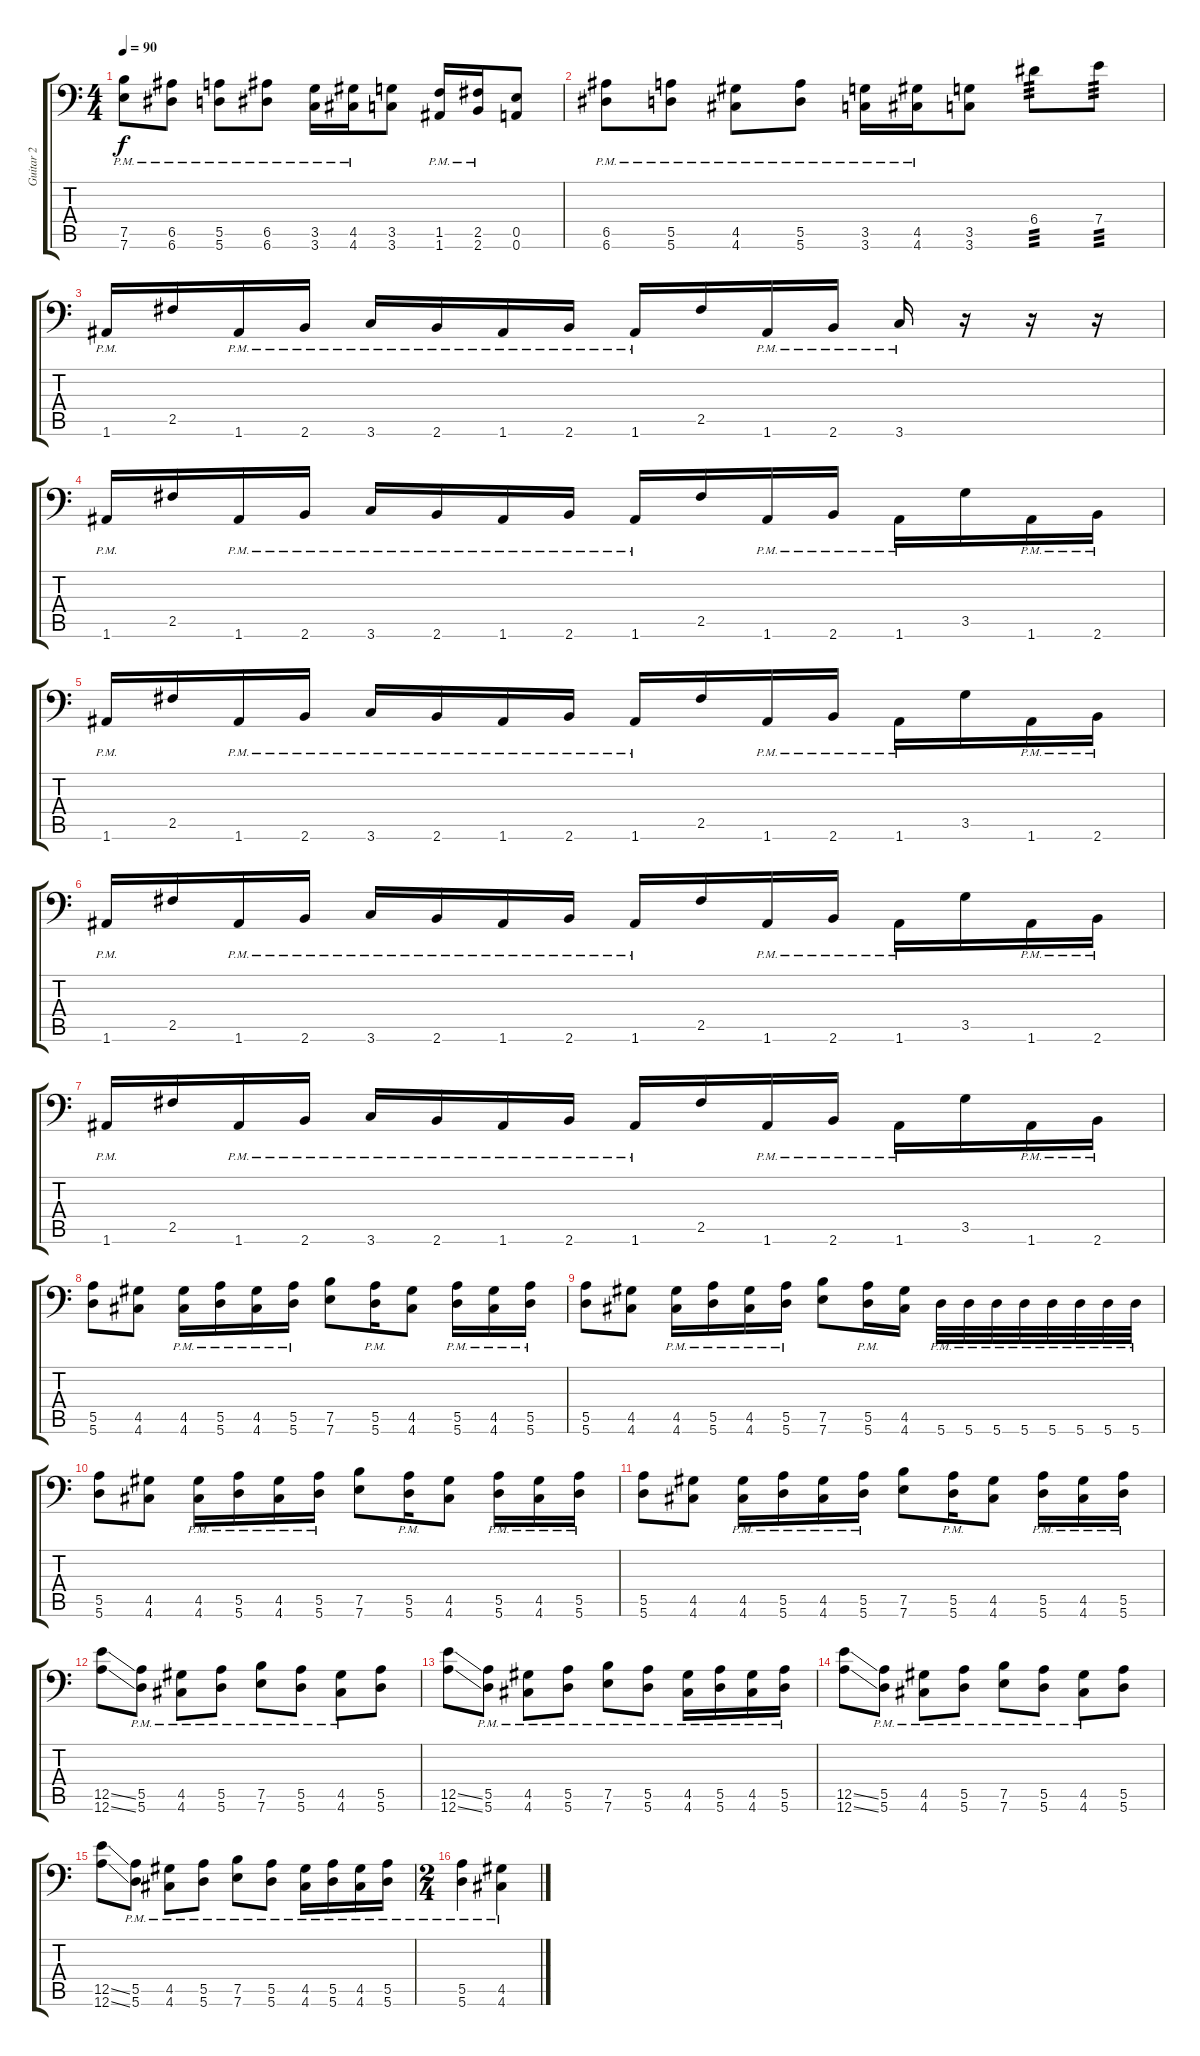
\track ("Guitar 2" "Guitar 2") {instrument distortionguitar}
\staff {score tabs}
\tuning (B3 Gb3 D3 A2 E2 A1) {hide}
\ts (4 4)
\tempo 90
\clef f4
\ks c
(7.5{pm} 7.6{pm}).8{dy f} (6.5{pm} 6.6{pm}).8 (5.5{pm} 5.6{pm}).8 (6.5{pm} 6.6{pm}).8 (3.5{pm} 3.6{pm}).16 (4.5{pm} 4.6{pm}).16 (3.5 3.6).8 (1.5{pm} 1.6{pm}).16 (2.5{pm} 2.6{pm}).16 (0.5 0.6).8 |
(6.5{pm} 6.6{pm}).8 (5.5{pm} 5.6{pm}).8 (4.5{pm} 4.6{pm}).8 (5.5{pm} 5.6{pm}).8 (3.5{pm} 3.6{pm}).16 (4.5{pm} 4.6{pm}).16 (3.5 3.6).8 6.4.8{tp 3} 7.4.8{tp 3} |
1.6{pm}.16 2.5.16 1.6{pm}.16 2.6{pm}.16 3.6{pm}.16 2.6{pm}.16 1.6{pm}.16 2.6{pm}.16 1.6{pm}.16 2.5.16 1.6{pm}.16 2.6{pm}.16 3.6{pm}.16 r.16 r.16 r.16 |
1.6{pm}.16 2.5.16 1.6{pm}.16 2.6{pm}.16 3.6{pm}.16 2.6{pm}.16 1.6{pm}.16 2.6{pm}.16 1.6{pm}.16 2.5.16 1.6{pm}.16 2.6{pm}.16 1.6{pm}.16 3.5.16 1.6{pm}.16 2.6{pm}.16 |
1.6{pm}.16 2.5.16 1.6{pm}.16 2.6{pm}.16 3.6{pm}.16 2.6{pm}.16 1.6{pm}.16 2.6{pm}.16 1.6{pm}.16 2.5.16 1.6{pm}.16 2.6{pm}.16 1.6{pm}.16 3.5.16 1.6{pm}.16 2.6{pm}.16 |
1.6{pm}.16 2.5.16 1.6{pm}.16 2.6{pm}.16 3.6{pm}.16 2.6{pm}.16 1.6{pm}.16 2.6{pm}.16 1.6{pm}.16 2.5.16 1.6{pm}.16 2.6{pm}.16 1.6{pm}.16 3.5.16 1.6{pm}.16 2.6{pm}.16 |
1.6{pm}.16 2.5.16 1.6{pm}.16 2.6{pm}.16 3.6{pm}.16 2.6{pm}.16 1.6{pm}.16 2.6{pm}.16 1.6{pm}.16 2.5.16 1.6{pm}.16 2.6{pm}.16 1.6{pm}.16 3.5.16 1.6{pm}.16 2.6{pm}.16 |
(5.5 5.6).8 (4.5 4.6).8 (4.5{pm} 4.6{pm}).16 (5.5{pm} 5.6{pm}).16 (4.5{pm} 4.6{pm}).16 (5.5{pm} 5.6{pm}).16 (7.5 7.6).8 (5.5{pm} 5.6{pm}).16 (4.5 4.6).8 (5.5{pm} 5.6{pm}).16 (4.5{pm} 4.6{pm}).16 (5.5{pm} 5.6{pm}).16 |
(5.5 5.6).8 (4.5 4.6).8 (4.5{pm} 4.6{pm}).16 (5.5{pm} 5.6{pm}).16 (4.5{pm} 4.6{pm}).16 (5.5{pm} 5.6{pm}).16 (7.5 7.6).8 (5.5{pm} 5.6{pm}).16 (4.5 4.6).16 5.6{pm}.32 5.6{pm}.32 5.6{pm}.32 5.6{pm}.32 5.6{pm}.32 5.6{pm}.32 5.6{pm}.32 5.6{pm}.32 |
(5.5 5.6).8 (4.5 4.6).8 (4.5{pm} 4.6{pm}).16 (5.5{pm} 5.6{pm}).16 (4.5{pm} 4.6{pm}).16 (5.5{pm} 5.6{pm}).16 (7.5 7.6).8 (5.5{pm} 5.6{pm}).16 (4.5 4.6).8 (5.5{pm} 5.6{pm}).16 (4.5{pm} 4.6{pm}).16 (5.5{pm} 5.6{pm}).16 |
(5.5 5.6).8 (4.5 4.6).8 (4.5{pm} 4.6{pm}).16 (5.5{pm} 5.6{pm}).16 (4.5{pm} 4.6{pm}).16 (5.5{pm} 5.6{pm}).16 (7.5 7.6).8 (5.5{pm} 5.6{pm}).16 (4.5 4.6).8 (5.5{pm} 5.6{pm}).16 (4.5{pm} 4.6{pm}).16 (5.5{pm} 5.6{pm}).16 |
(12.5{ss} 12.6{ss}).8 (5.5{pm} 5.6{pm}).8 (4.5{pm} 4.6{pm}).8 (5.5{pm} 5.6{pm}).8 (7.5{pm} 7.6{pm}).8 (5.5{pm} 5.6{pm}).8 (4.5{pm} 4.6{pm}).8 (5.5 5.6).8 |
(12.5{ss} 12.6{ss}).8 (5.5{pm} 5.6{pm}).8 (4.5{pm} 4.6{pm}).8 (5.5{pm} 5.6{pm}).8 (7.5{pm} 7.6{pm}).8 (5.5{pm} 5.6{pm}).8 (4.5{pm} 4.6{pm}).16 (5.5{pm} 5.6{pm}).16 (4.5{pm} 4.6{pm}).16 (5.5{pm} 5.6{pm}).16 |
(12.5{ss} 12.6{ss}).8 (5.5{pm} 5.6{pm}).8 (4.5{pm} 4.6{pm}).8 (5.5{pm} 5.6{pm}).8 (7.5{pm} 7.6{pm}).8 (5.5{pm} 5.6{pm}).8 (4.5{pm} 4.6{pm}).8 (5.5 5.6).8 |
(12.5{ss} 12.6{ss}).8 (5.5{pm} 5.6{pm}).8 (4.5{pm} 4.6{pm}).8 (5.5{pm} 5.6{pm}).8 (7.5{pm} 7.6{pm}).8 (5.5{pm} 5.6{pm}).8 (4.5{pm} 4.6{pm}).16 (5.5{pm} 5.6{pm}).16 (4.5{pm} 4.6{pm}).16 (5.5{pm} 5.6{pm}).16 |
\ts (2 4)
(5.5{pm} 5.6{pm}).4 (4.5{pm} 4.6{pm}).4
